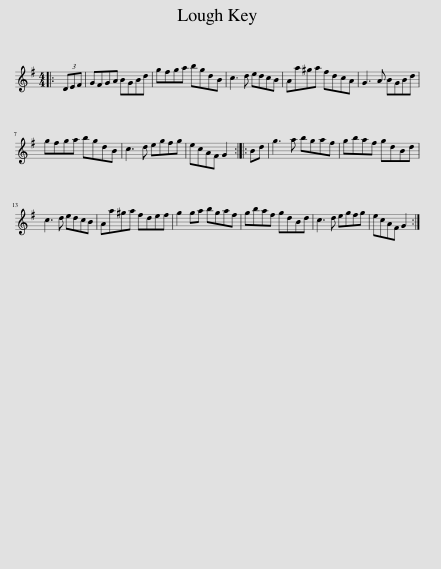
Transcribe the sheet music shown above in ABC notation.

X:1
L:1/8
M:4/4
I:linebreak $
K:G
V:1 treble
V:1
|: (3DEF | GFGA BGBd | gfga bgdB | c3 d edcB | Aa^ga fdcA | %5
 G3 A BGBd |$ gfga bgdB | c3 d egfg | ecAF G2 :: Bd | %10
 g3 a bgaf | gbaf gdBd |$ c3 d edcB | Aa^ga fdef | g2 ga bgaf | %15
 gbaf gdBd | c3 d egfg | ecAF G2 :| %18
